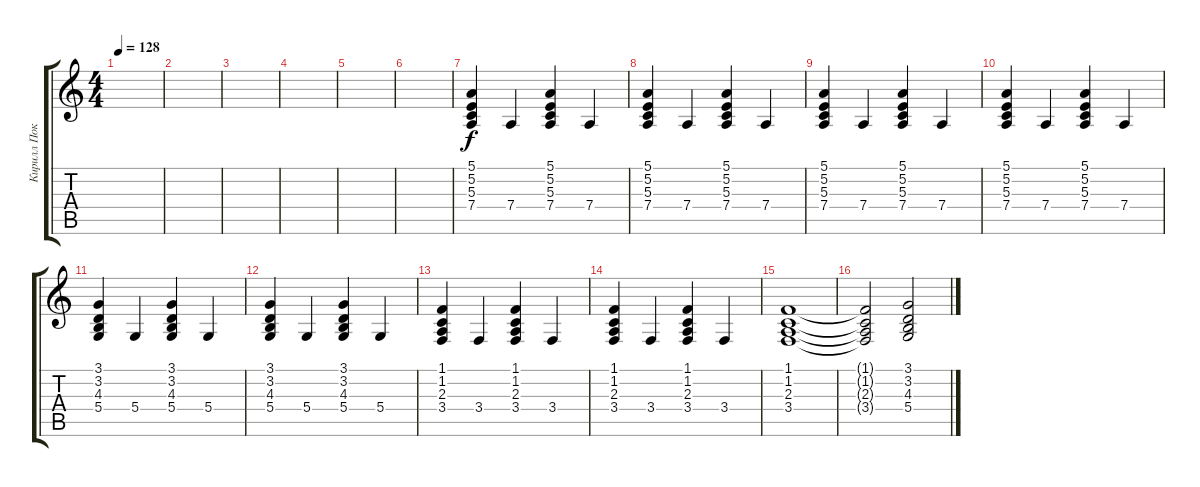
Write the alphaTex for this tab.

\track ("Кирилл Покровский" "Кирилл Пок") {instrument brightacousticpiano}
\staff {score tabs}
\tuning (E4 B3 G3 D3 A2 E2) {hide}
\ts (4 4)
\tempo 128
\clef g2
\ks c
|
|
|
|
|
|
(5.1 5.2 5.3 7.4).4 7.4.4 (5.1 5.2 5.3 7.4).4 7.4.4 |
(5.1 5.2 5.3 7.4).4 7.4.4 (5.1 5.2 5.3 7.4).4 7.4.4 |
(5.1 5.2 5.3 7.4).4 7.4.4 (5.1 5.2 5.3 7.4).4 7.4.4 |
(5.1 5.2 5.3 7.4).4 7.4.4 (5.1 5.2 5.3 7.4).4 7.4.4 |
(3.1 3.2 4.3 5.4).4 5.4.4 (3.1 3.2 4.3 5.4).4 5.4.4 |
(3.1 3.2 4.3 5.4).4 5.4.4 (3.1 3.2 4.3 5.4).4 5.4.4 |
(1.1 1.2 2.3 3.4).4 3.4.4 (1.1 1.2 2.3 3.4).4 3.4.4 |
(1.1 1.2 2.3 3.4).4 3.4.4 (1.1 1.2 2.3 3.4).4 3.4.4 |
(1.1 1.2 2.3 3.4).1 |
(1.1{t} 1.2{t} 2.3{t} 3.4{t}).2 (3.1 3.2 4.3 5.4).2
